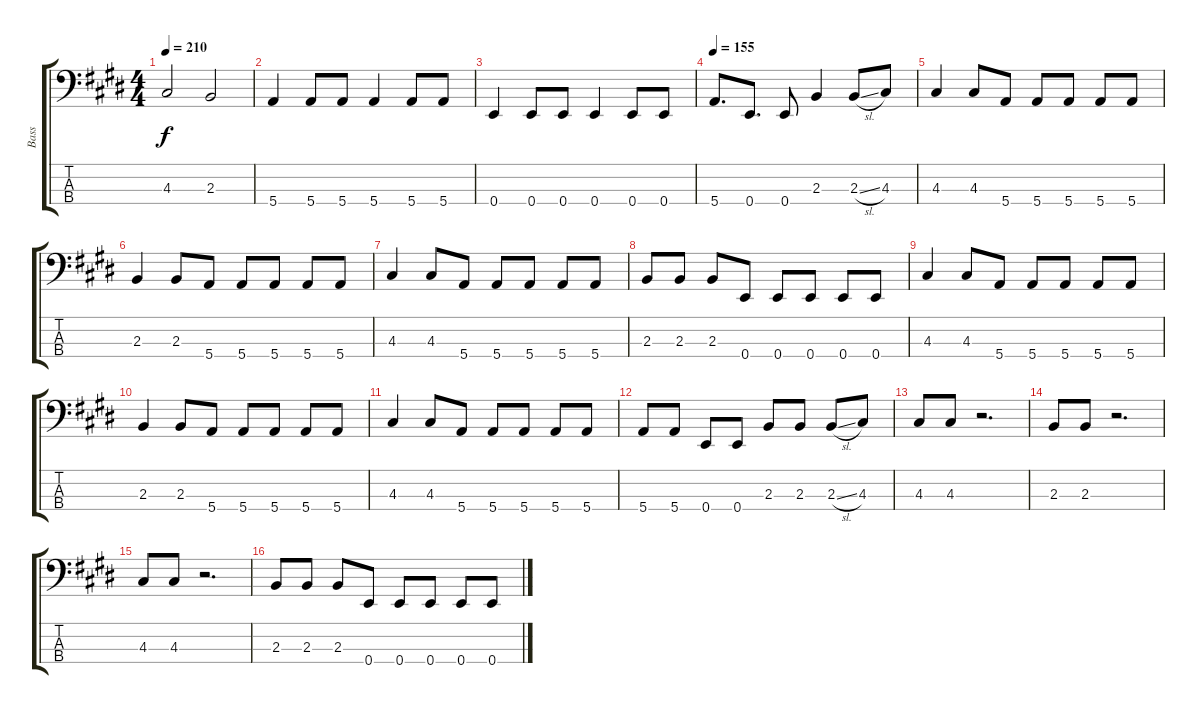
\track ("Bass" "Bass") {instrument electricbassfinger}
\staff {score tabs}
\tuning (G2 D2 A1 E1) {hide}
\ts (4 4)
\tempo 210
\clef f4
\ks e
4.3.2{dy f} 2.3.2 |
5.4.4 5.4.8 5.4.8 5.4.4 5.4.8 5.4.8 |
0.4.4 0.4.8 0.4.8 0.4.4 0.4.8 0.4.8 |
\tempo 155
5.4.8{d} 0.4.8{d} 0.4.8 2.3.4 2.3{sl}.8 4.3.8 |
4.3.4 4.3.8 5.4.8 5.4.8 5.4.8 5.4.8 5.4.8 |
2.3.4 2.3.8 5.4.8 5.4.8 5.4.8 5.4.8 5.4.8 |
4.3.4 4.3.8 5.4.8 5.4.8 5.4.8 5.4.8 5.4.8 |
2.3.8 2.3.8 2.3.8 0.4.8 0.4.8 0.4.8 0.4.8 0.4.8 |
4.3.4 4.3.8 5.4.8 5.4.8 5.4.8 5.4.8 5.4.8 |
2.3.4 2.3.8 5.4.8 5.4.8 5.4.8 5.4.8 5.4.8 |
4.3.4 4.3.8 5.4.8 5.4.8 5.4.8 5.4.8 5.4.8 |
5.4.8 5.4.8 0.4.8 0.4.8 2.3.8 2.3.8 2.3{sl}.8 4.3.8 |
4.3.8 4.3.8 r.2{d} |
2.3.8 2.3.8 r.2{d} |
4.3.8 4.3.8 r.2{d} |
2.3.8 2.3.8 2.3.8 0.4.8 0.4.8 0.4.8 0.4.8 0.4.8
